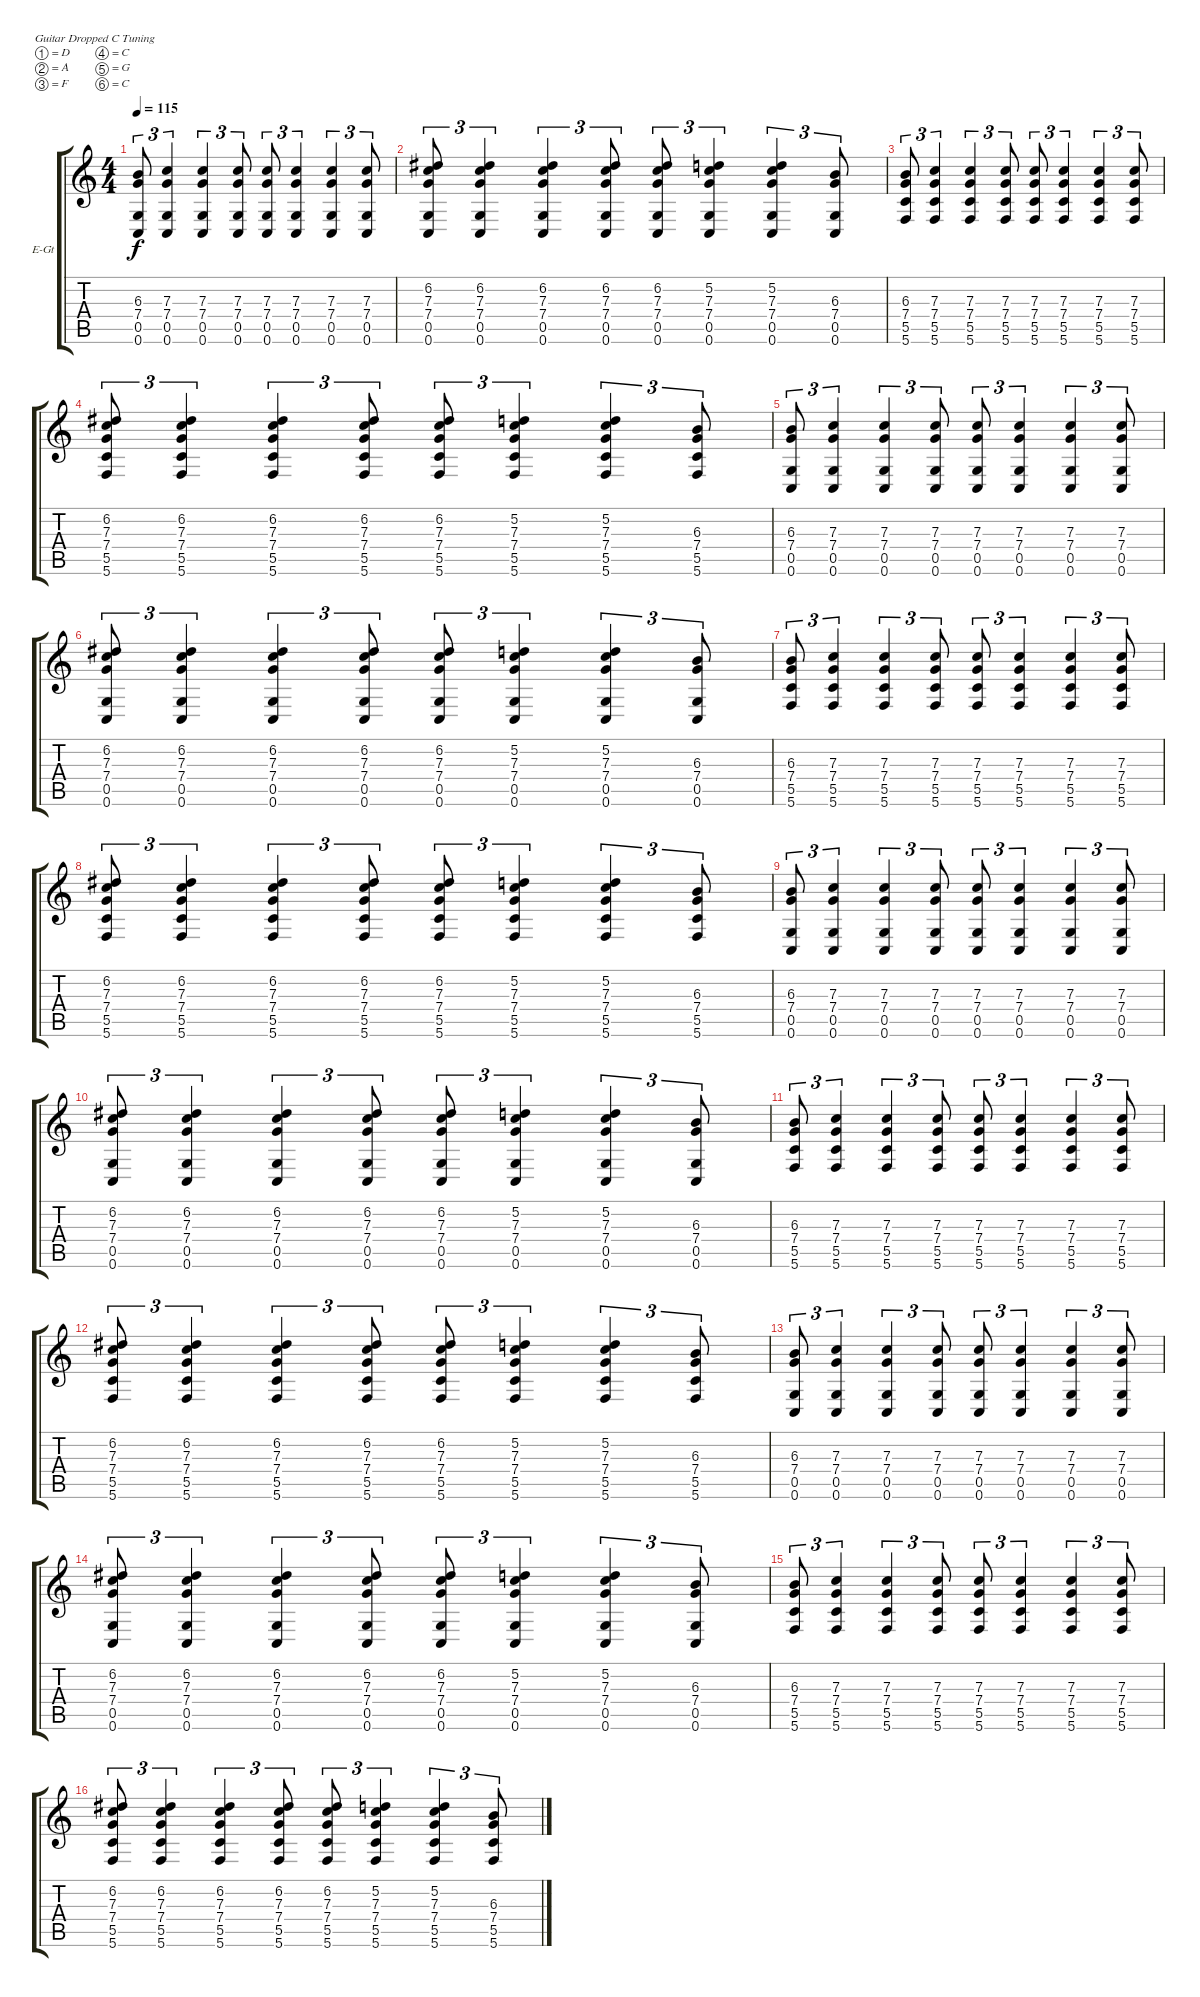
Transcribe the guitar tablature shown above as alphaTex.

\bracketExtendMode groupsimilarinstruments
\firstSystemTrackNameOrientation horizontal
\otherSystemsTrackNameOrientation horizontal
\track ("Adam - Clean" "E-Gt") {instrument electricguitarclean}
\staff {score tabs}
\tuning (D4 A3 F3 C3 G2 C2)
\ts (4 4)
\tempo 115
\clef g2
\ks c
(6.3 0.6 7.4 0.5).8{tu (3 2) dy f} (7.3 0.6 7.4 0.5).4{tu (3 2)} (0.6 7.4 7.3 0.5).4{tu (3 2)} (0.6 7.4 7.3 0.5).8{tu (3 2)} (0.6 7.3 7.4 0.5).8{tu (3 2)} (0.6 7.4 7.3 0.5).4{tu (3 2)} (0.6 7.3 7.4 0.5).4{tu (3 2)} (0.6 7.4 7.3 0.5).8{tu (3 2)} |
(0.6 0.5 7.4 7.3 6.2).8{tu (3 2)} (0.6 6.2 7.3 7.4 0.5).4{tu (3 2)} (0.6 6.2 7.4 7.3 0.5).4{tu (3 2)} (0.6 6.2 7.3 7.4 0.5).8{tu (3 2)} (0.6 6.2 7.4 7.3 0.5).8{tu (3 2)} (0.6 5.2 7.3 7.4 0.5).4{tu (3 2)} (0.6 5.2 7.4 7.3 0.5).4{tu (3 2)} (0.6 6.3 7.4 0.5).8{tu (3 2)} |
(6.3 5.6 7.4 5.5).8{tu (3 2)} (7.3 5.6 7.4 5.5).4{tu (3 2)} (5.6 7.4 7.3 5.5).4{tu (3 2)} (5.6 7.4 7.3 5.5).8{tu (3 2)} (5.6 7.3 7.4 5.5).8{tu (3 2)} (5.6 7.4 7.3 5.5).4{tu (3 2)} (5.6 7.3 7.4 5.5).4{tu (3 2)} (5.6 7.4 7.3 5.5).8{tu (3 2)} |
(5.6 5.5 7.4 7.3 6.2).8{tu (3 2)} (5.6 6.2 7.3 7.4 5.5).4{tu (3 2)} (5.6 6.2 7.4 7.3 5.5).4{tu (3 2)} (5.6 6.2 7.3 7.4 5.5).8{tu (3 2)} (5.6 6.2 7.4 7.3 5.5).8{tu (3 2)} (5.6 5.2 7.3 7.4 5.5).4{tu (3 2)} (5.6 5.2 7.4 7.3 5.5).4{tu (3 2)} (5.6 6.3 7.4 5.5).8{tu (3 2)} |
(6.3 0.6 7.4 0.5).8{tu (3 2)} (7.3 0.6 7.4 0.5).4{tu (3 2)} (0.6 7.4 7.3 0.5).4{tu (3 2)} (0.6 7.4 7.3 0.5).8{tu (3 2)} (0.6 7.3 7.4 0.5).8{tu (3 2)} (0.6 7.4 7.3 0.5).4{tu (3 2)} (0.6 7.3 7.4 0.5).4{tu (3 2)} (0.6 7.4 7.3 0.5).8{tu (3 2)} |
(0.6 0.5 7.4 7.3 6.2).8{tu (3 2)} (0.6 6.2 7.3 7.4 0.5).4{tu (3 2)} (0.6 6.2 7.4 7.3 0.5).4{tu (3 2)} (0.6 6.2 7.3 7.4 0.5).8{tu (3 2)} (0.6 6.2 7.4 7.3 0.5).8{tu (3 2)} (0.6 5.2 7.3 7.4 0.5).4{tu (3 2)} (0.6 5.2 7.4 7.3 0.5).4{tu (3 2)} (0.6 6.3 7.4 0.5).8{tu (3 2)} |
(6.3 5.6 7.4 5.5).8{tu (3 2)} (7.3 5.6 7.4 5.5).4{tu (3 2)} (5.6 7.4 7.3 5.5).4{tu (3 2)} (5.6 7.4 7.3 5.5).8{tu (3 2)} (5.6 7.3 7.4 5.5).8{tu (3 2)} (5.6 7.4 7.3 5.5).4{tu (3 2)} (5.6 7.3 7.4 5.5).4{tu (3 2)} (5.6 7.4 7.3 5.5).8{tu (3 2)} |
(5.6 5.5 7.4 7.3 6.2).8{tu (3 2)} (5.6 6.2 7.3 7.4 5.5).4{tu (3 2)} (5.6 6.2 7.4 7.3 5.5).4{tu (3 2)} (5.6 6.2 7.3 7.4 5.5).8{tu (3 2)} (5.6 6.2 7.4 7.3 5.5).8{tu (3 2)} (5.6 5.2 7.3 7.4 5.5).4{tu (3 2)} (5.6 5.2 7.4 7.3 5.5).4{tu (3 2)} (5.6 6.3 7.4 5.5).8{tu (3 2)} |
(6.3 0.6 7.4 0.5).8{tu (3 2)} (7.3 0.6 7.4 0.5).4{tu (3 2)} (0.6 7.4 7.3 0.5).4{tu (3 2)} (0.6 7.4 7.3 0.5).8{tu (3 2)} (0.6 7.3 7.4 0.5).8{tu (3 2)} (0.6 7.4 7.3 0.5).4{tu (3 2)} (0.6 7.3 7.4 0.5).4{tu (3 2)} (0.6 7.4 7.3 0.5).8{tu (3 2)} |
(0.6 0.5 7.4 7.3 6.2).8{tu (3 2)} (0.6 6.2 7.3 7.4 0.5).4{tu (3 2)} (0.6 6.2 7.4 7.3 0.5).4{tu (3 2)} (0.6 6.2 7.3 7.4 0.5).8{tu (3 2)} (0.6 6.2 7.4 7.3 0.5).8{tu (3 2)} (0.6 5.2 7.3 7.4 0.5).4{tu (3 2)} (0.6 5.2 7.4 7.3 0.5).4{tu (3 2)} (0.6 6.3 7.4 0.5).8{tu (3 2)} |
(6.3 5.6 7.4 5.5).8{tu (3 2)} (7.3 5.6 7.4 5.5).4{tu (3 2)} (5.6 7.4 7.3 5.5).4{tu (3 2)} (5.6 7.4 7.3 5.5).8{tu (3 2)} (5.6 7.3 7.4 5.5).8{tu (3 2)} (5.6 7.4 7.3 5.5).4{tu (3 2)} (5.6 7.3 7.4 5.5).4{tu (3 2)} (5.6 7.4 7.3 5.5).8{tu (3 2)} |
(5.6 5.5 7.4 7.3 6.2).8{tu (3 2)} (5.6 6.2 7.3 7.4 5.5).4{tu (3 2)} (5.6 6.2 7.4 7.3 5.5).4{tu (3 2)} (5.6 6.2 7.3 7.4 5.5).8{tu (3 2)} (5.6 6.2 7.4 7.3 5.5).8{tu (3 2)} (5.6 5.2 7.3 7.4 5.5).4{tu (3 2)} (5.6 5.2 7.4 7.3 5.5).4{tu (3 2)} (5.6 6.3 7.4 5.5).8{tu (3 2)} |
(6.3 0.6 7.4 0.5).8{tu (3 2)} (7.3 0.6 7.4 0.5).4{tu (3 2)} (0.6 7.4 7.3 0.5).4{tu (3 2)} (0.6 7.4 7.3 0.5).8{tu (3 2)} (0.6 7.3 7.4 0.5).8{tu (3 2)} (0.6 7.4 7.3 0.5).4{tu (3 2)} (0.6 7.3 7.4 0.5).4{tu (3 2)} (0.6 7.4 7.3 0.5).8{tu (3 2)} |
(0.6 0.5 7.4 7.3 6.2).8{tu (3 2)} (0.6 6.2 7.3 7.4 0.5).4{tu (3 2)} (0.6 6.2 7.4 7.3 0.5).4{tu (3 2)} (0.6 6.2 7.3 7.4 0.5).8{tu (3 2)} (0.6 6.2 7.4 7.3 0.5).8{tu (3 2)} (0.6 5.2 7.3 7.4 0.5).4{tu (3 2)} (0.6 5.2 7.4 7.3 0.5).4{tu (3 2)} (0.6 6.3 7.4 0.5).8{tu (3 2)} |
(6.3 5.6 7.4 5.5).8{tu (3 2)} (7.3 5.6 7.4 5.5).4{tu (3 2)} (5.6 7.4 7.3 5.5).4{tu (3 2)} (5.6 7.4 7.3 5.5).8{tu (3 2)} (5.6 7.3 7.4 5.5).8{tu (3 2)} (5.6 7.4 7.3 5.5).4{tu (3 2)} (5.6 7.3 7.4 5.5).4{tu (3 2)} (5.6 7.4 7.3 5.5).8{tu (3 2)} |
(5.6 5.5 7.4 7.3 6.2).8{tu (3 2)} (5.6 6.2 7.3 7.4 5.5).4{tu (3 2)} (5.6 6.2 7.4 7.3 5.5).4{tu (3 2)} (5.6 6.2 7.3 7.4 5.5).8{tu (3 2)} (5.6 6.2 7.4 7.3 5.5).8{tu (3 2)} (5.6 5.2 7.3 7.4 5.5).4{tu (3 2)} (5.6 5.2 7.4 7.3 5.5).4{tu (3 2)} (5.6 6.3 7.4 5.5).8{tu (3 2)}
